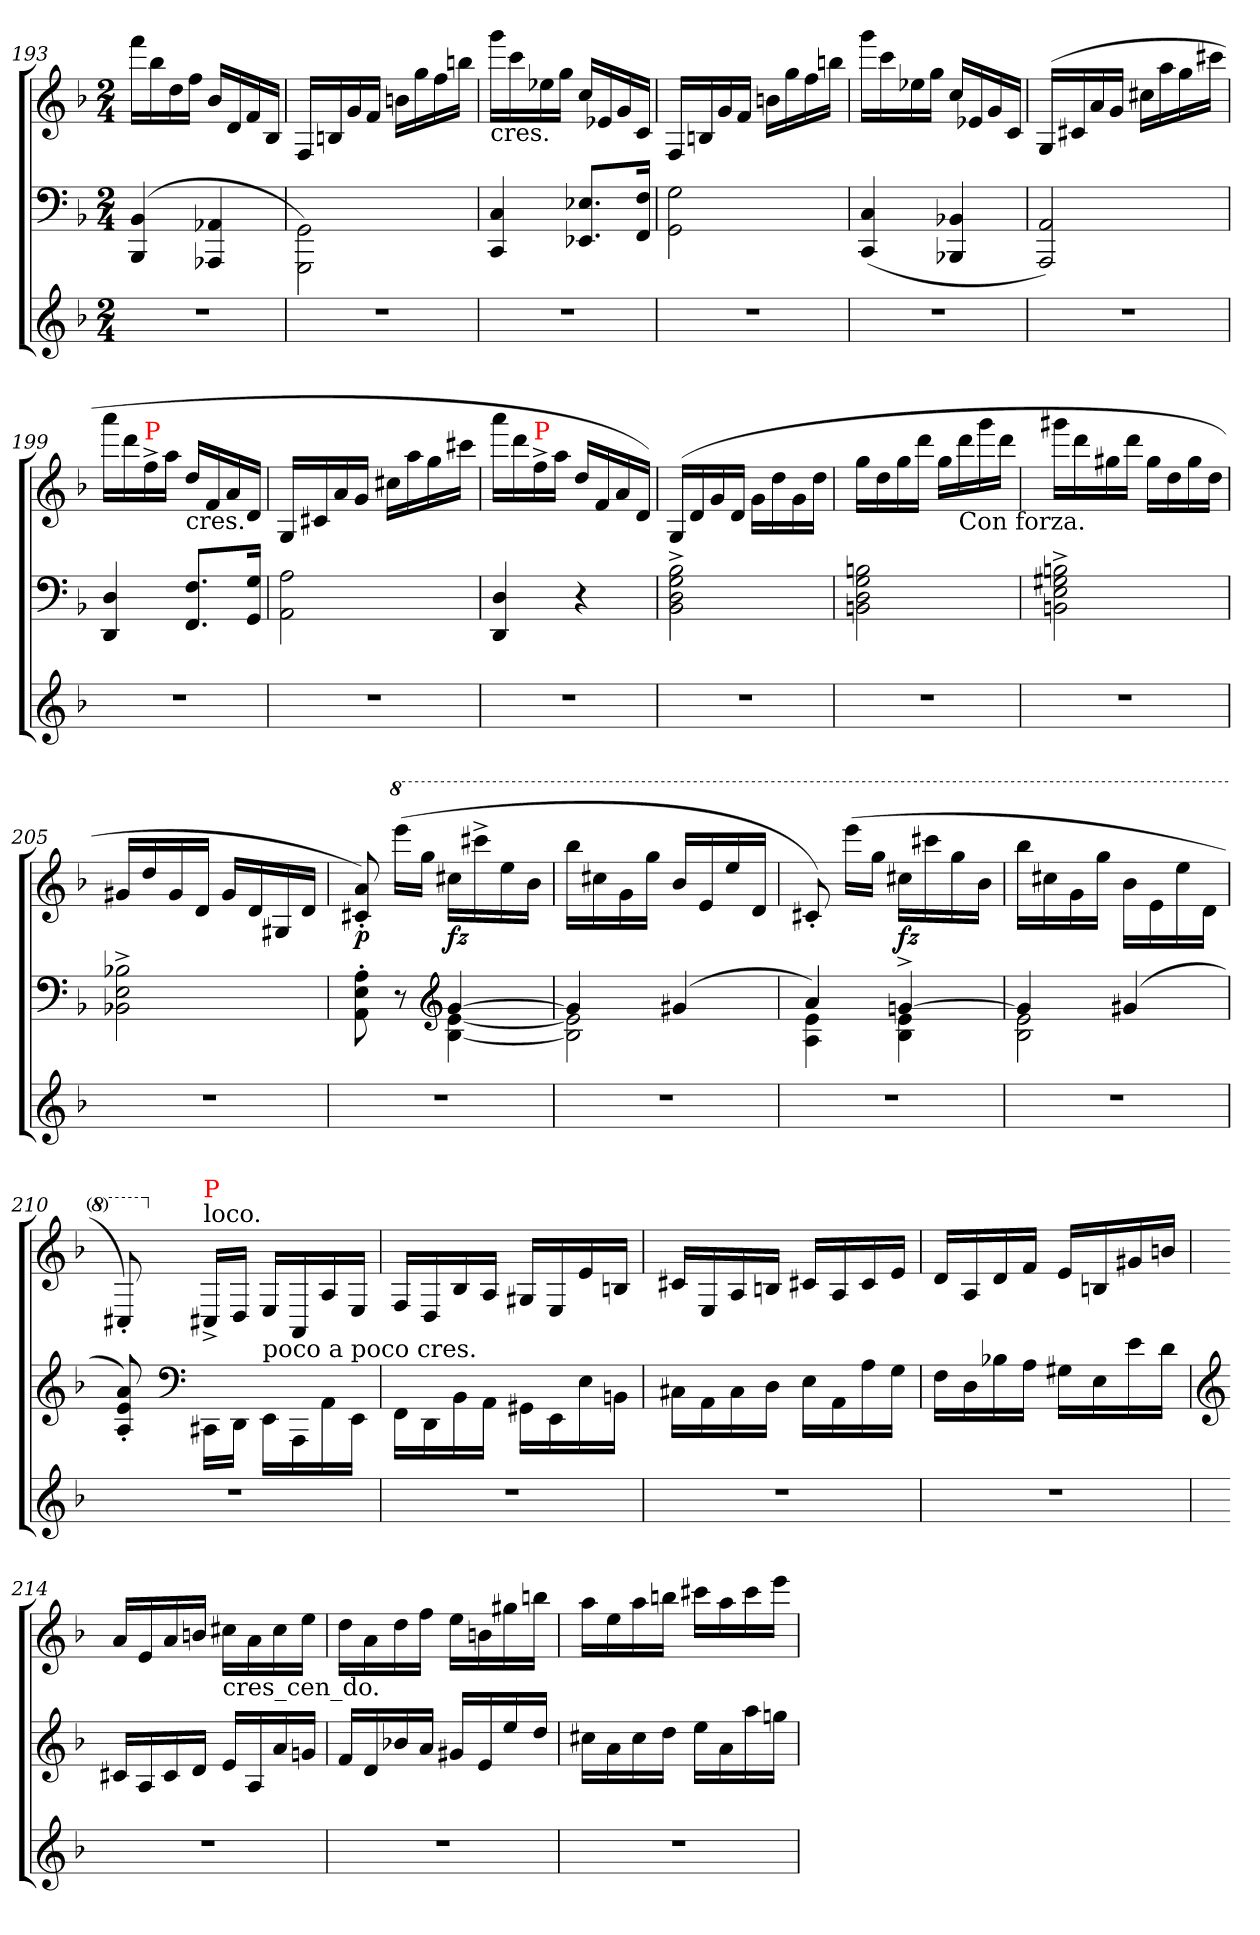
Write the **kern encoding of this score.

**kern	**kern	**kern	**dynam
*part2	*part1	*part1	*part1
*staff3	*staff2	*staff1	*staff1/2
*clefG2	*clefF4	*clefG2	*
*k[b-]	*k[b-]	*k[b-]	*
*F:	*F:	*F:	*
*M2/4	*M2/4	*M2/4	*
=193	=193	=193	=193
2r	(>4BB- 4BBB-	16fffLL	.
.	.	16bb-	.
.	.	16dd	.
.	.	16ffJJ	.
.	4AA-X 4AAA-X	16b-/LL	.
.	.	16d/	.
.	.	16f/	.
.	.	16B-/JJ	.
=194	=194	=194	=194
2r	2GG\ 2GGG\)	16F/LL	.
.	.	16Bn	.
.	.	16g	.
.	.	16fJJ	.
.	.	16bnLL	.
.	.	16gg	.
.	.	16ff	.
.	.	16bbnJJ	.
=195	=195	=195	=195
!	!	!LO:TX:b:t=cres.	!
2r	4C 4CC	16gggLL	.
.	.	16ccc	.
.	.	16ee-X	.
.	.	16ggJJ	.
.	8.E-X 8.EE-XL	16cc/LL	.
.	.	16e-X/	.
.	.	16g/	.
.	16F 16FFJk	16c/JJ	.
=196	=196	=196	=196
2r	2G\ 2GG\	16F/LL	.
.	.	16Bn/	.
.	.	16g	.
.	.	16fJJ	.
.	.	16bnLL	.
.	.	16gg	.
.	.	16ff	.
.	.	16bbnJJ	.
=197	=197	=197	=197
2r	(>4C 4CC	16gggLL	.
.	.	16ccc	.
.	.	16ee-X	.
.	.	16ggJJ	.
.	4BB-X 4BBB-X	16cc/LL	.
.	.	16e-X/	.
.	.	16g/	.
.	.	16c/JJ	.
=198	=198	=198	=198
2r	2AA 2AAA)	(>16GLL	.
.	.	16c#X	.
.	.	16a	.
.	.	16gJJ	.
.	.	16cc#XLL	.
.	.	16aa	.
.	.	16gg	.
.	.	16ccc#XJJ	.
=199	=199	=199	=199
2r	4D 4DD	16aaaLL	.
.	.	16ddd	.
!	!	!LO:TX:a:color=red:t=P	!
.	.	16ff^<	.
.	.	16aaJJ	.
!	!	!LO:TX:b:t=cres.	!
.	8.F 8.FFL	16dd/LL	.
.	.	16f/	.
.	.	16a/	.
.	16G 16GGJk	16d/JJ	.
=200	=200	=200	=200
2r	2A 2AA	16GLL	.
.	.	16c#X	.
.	.	16a	.
.	.	16gJJ	.
.	.	16cc#XLL	.
.	.	16aa	.
.	.	16gg	.
.	.	16ccc#XJJ	.
=201	=201	=201	=201
2r	4D 4DD	16aaaLL	.
.	.	16ddd	.
!	!	!LO:TX:a:color=red:t=P	!
.	.	16ff^<	.
.	.	16aaJJ	.
.	4r	16dd/LL	.
.	.	16f/	.
.	.	16a/	.
.	.	16d/JJ)	.
=202	=202	=202	=202
2r	2B-^< 2G^< 2D^< 2BB-^<	(>16GLL	.
.	.	16d	.
.	.	16g	.
.	.	16dJJ	.
.	.	16gLL	.
.	.	16dd	.
.	.	16g	.
.	.	16ddJJ	.
=203	=203	=203	=203
2r	2Bn 2G 2D 2BBn	16ggLL	.
.	.	16dd	.
.	.	16gg	.
.	.	16dddJJ	.
.	.	16ggLL	.
!	!	!LO:TX:b:t=Con forza.	!
.	.	16ddd	.
.	.	16ggg	.
.	.	16dddJJ	.
=204	=204	=204	=204
2r	2Bn^< 2G#X^< 2E^< 2BBn^<	16ggg#XLL	.
.	.	16ddd	.
.	.	16gg#X	.
.	.	16dddJJ	.
.	.	16gg#LL	.
.	.	16dd	.
.	.	16gg#	.
.	.	16ddJJ	.
=205	=205	=205	=205
2r	2B-X^< 2E^< 2BB-X^<	16g#XLL	.
.	.	16dd	.
.	.	16g#	.
.	.	16dJJ	.
.	.	16g#LL	.
.	.	16d	.
.	.	16G#X	.
.	.	16dJJ	.
=206	=206	=206	=206
*	*^	*	*
!	!	!	!	!LO:DY:b
2r	4ryy	8A' 8E' 8AA'	8a'> 8c#X'>)	p
*	*	*	*8va	*
.	.	8r	(>16eeeeLL	.
.	.	.	16gggJJ	.
*	*clefG2	*	*	*
!	!	!	!	!LO:DY:b
.	[4g	[4e [4B-	16ccc#XLL	fz
.	.	.	16cccc#X^<	.
.	.	.	16eee	.
.	.	.	16bb-JJ	.
=207	=207	=207	=207	=207
2r	4g]	2e] 2B-]	16bbb-LL	.
.	.	.	16ccc#X	.
.	.	.	16gg	.
.	.	.	16gggJJ	.
.	(4g#X	.	16bb-/LL	.
.	.	.	16ee/	.
.	.	.	16eee/	.
.	.	.	16dd/JJ	.
=208	=208	=208	=208	=208
2r	4a)	4e 4A	8cc#X'</)	.
.	.	.	(>16eeeeLL	.
.	.	.	16gggJJ	.
!	!	!	!	!LO:DY:b
.	[4gn^>	4e 4B-	16ccc#XLL	fz
.	.	.	16cccc#X	.
.	.	.	16ggg	.
.	.	.	16bb-JJ	.
=209	=209	=209	=209	=209
2r	4g]	2e 2B-	16bbb-LL	.
.	.	.	16ccc#X	.
.	.	.	16gg	.
.	.	.	16gggJJ	.
.	(4g#X	.	16bb-\LL	.
.	.	.	16ee\	.
.	.	.	16eee\	.
.	.	.	16dd\JJ	.
*	*v	*v	*	*
=210	=210	=210	=210
2r	8a'</ 8e'</ 8A'</)	8c#X')	.
*	*clefF4	*	*
*	*	*X8va	*
!	!	!LO:TX:a:t=loco.	!
!	!	!LO:TX:a:color=red:t=P	!
.	16CC#X\LL	16C#X^>LL	.
.	16DD\JJ	16D/JJ	.
!	!	!LO:TX:b:t=poco a poco cres.	!
.	16EE\LL	16E/LL	.
.	16AAA\	16AA/	.
.	16AA\	16A/	.
.	16EE\JJ	16E/JJ	.
=211	=211	=211	=211
2r	16FF\LL	16F/LL	.
.	16DD\	16D/	.
.	16BB-\	16B-/	.
.	16AA\JJ	16A/JJ	.
.	16GG#X\LL	16G#XLL	.
.	16EE\	16E/	.
.	16E\	16e/	.
.	16BBn\JJ	16Bn/JJ	.
=212	=212	=212	=212
2r	16C#X\LL	16c#XLL	.
.	16AA\	16E/	.
.	16C#\	16A/	.
.	16D\JJ	16Bn/JJ	.
.	16ELL	16c#XLL	.
.	16AA	16A	.
.	16A	16c#	.
.	16GJJ	16eJJ	.
=213	=213	=213	=213
2r	16FLL	16dLL	.
.	16D	16A	.
.	16B-X	16d	.
.	16AJJ	16fJJ	.
.	16G#XLL	16eLL	.
.	16E	16Bn	.
.	16e	16g#X	.
.	16dJJ	16bnJJ	.
=214	=214	=214	=214
*	*clefG2	*	*
2r	16c#XLL	16a/LL	.
.	16A	16e/	.
.	16c#	16a/	.
.	16dJJ	16bn/JJ	.
!	!	!LO:TX:b:t=cres_cen_do.	!
.	16eLL	16cc#XLL	.
.	16A	16a	.
.	16a	16cc#	.
.	16gnJJ	16eeJJ	.
=215	=215	=215	=215
2r	16fLL	16ddLL	.
.	16d	16a	.
.	16b-X	16dd	.
.	16aJJ	16ffJJ	.
.	16g#XLL	16eeLL	.
.	16e	16bn	.
.	16ee	16gg#X	.
.	16ddJJ	16bbnJJ	.
=216	=216	=216	=216
2r	16cc#XLL	16aaLL	.
.	16a	16ee	.
.	16cc#	16aa	.
.	16ddJJ	16bbnJJ	.
.	16eeLL	16ccc#XLL	.
.	16a	16aa	.
.	16aa	16ccc#	.
.	16ggnJJ	16eeeJJ	.
=	=	=	=
*-	*-	*-	*-
